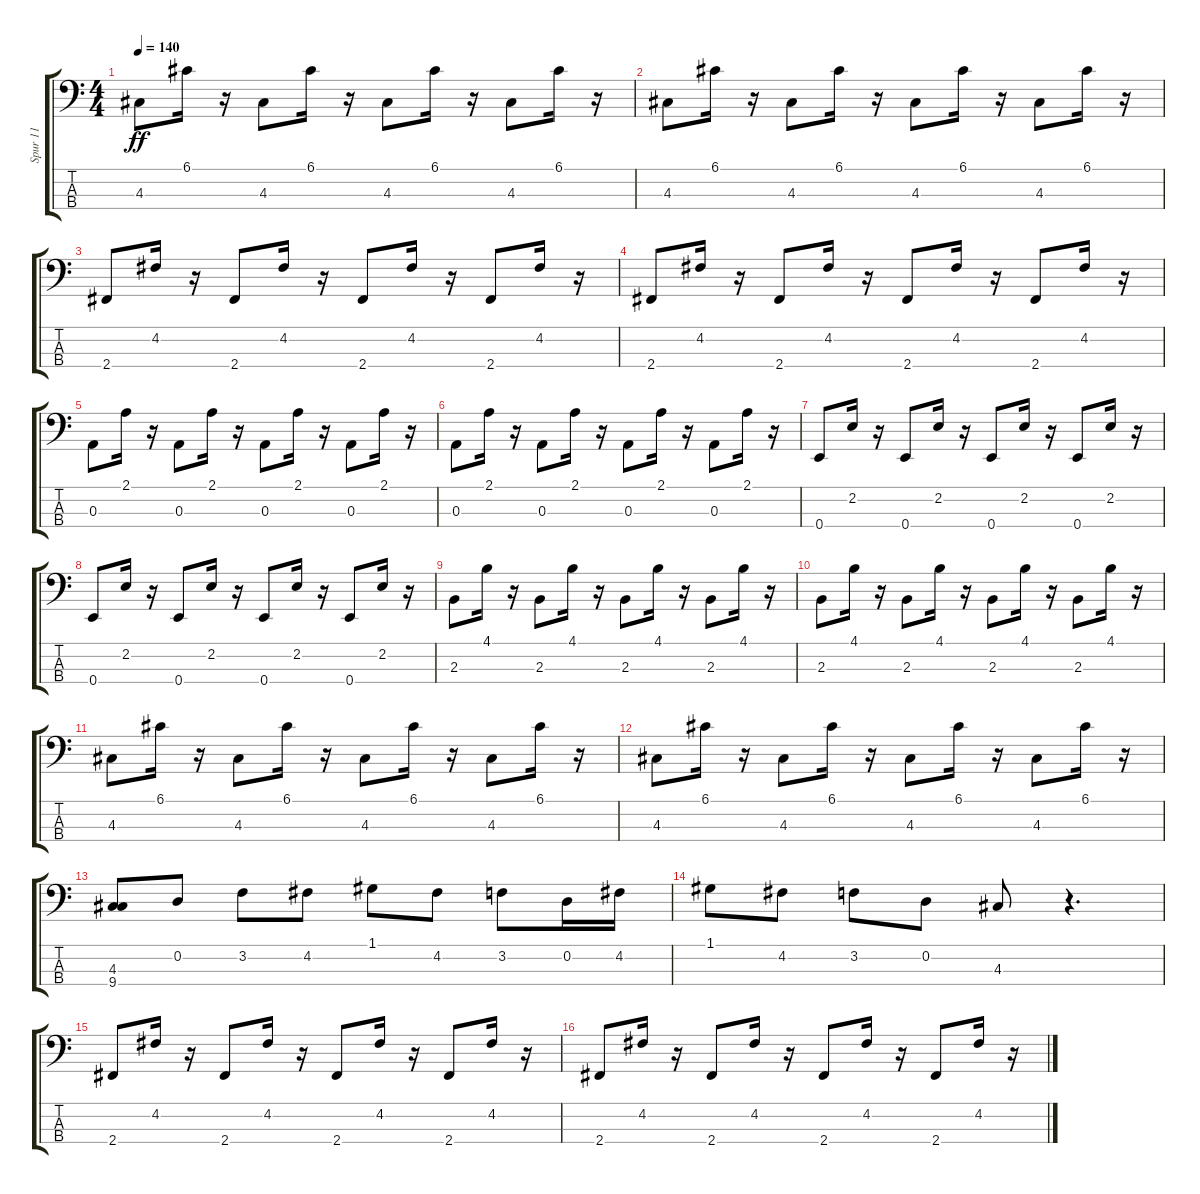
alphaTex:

\track ("Spur 11" "Spur 11") {instrument slapbass1}
\staff {score tabs}
\tuning (G2 D2 A1 E1) {hide}
\ts (4 4)
\tempo 140
\clef f4
\ks c
4.3.8{dy ff} 6.1.16 r.16 4.3.8 6.1.16 r.16 4.3.8 6.1.16 r.16 4.3.8 6.1.16 r.16 |
4.3.8 6.1.16 r.16 4.3.8 6.1.16 r.16 4.3.8 6.1.16 r.16 4.3.8 6.1.16 r.16 |
2.4.8 4.2.16 r.16 2.4.8 4.2.16 r.16 2.4.8 4.2.16 r.16 2.4.8 4.2.16 r.16 |
2.4.8 4.2.16 r.16 2.4.8 4.2.16 r.16 2.4.8 4.2.16 r.16 2.4.8 4.2.16 r.16 |
0.3.8 2.1.16 r.16 0.3.8 2.1.16 r.16 0.3.8 2.1.16 r.16 0.3.8 2.1.16 r.16 |
0.3.8 2.1.16 r.16 0.3.8 2.1.16 r.16 0.3.8 2.1.16 r.16 0.3.8 2.1.16 r.16 |
0.4.8 2.2.16 r.16 0.4.8 2.2.16 r.16 0.4.8 2.2.16 r.16 0.4.8 2.2.16 r.16 |
0.4.8 2.2.16 r.16 0.4.8 2.2.16 r.16 0.4.8 2.2.16 r.16 0.4.8 2.2.16 r.16 |
2.3.8 4.1.16 r.16 2.3.8 4.1.16 r.16 2.3.8 4.1.16 r.16 2.3.8 4.1.16 r.16 |
2.3.8 4.1.16 r.16 2.3.8 4.1.16 r.16 2.3.8 4.1.16 r.16 2.3.8 4.1.16 r.16 |
4.3.8 6.1.16 r.16 4.3.8 6.1.16 r.16 4.3.8 6.1.16 r.16 4.3.8 6.1.16 r.16 |
4.3.8 6.1.16 r.16 4.3.8 6.1.16 r.16 4.3.8 6.1.16 r.16 4.3.8 6.1.16 r.16 |
(4.3 9.4).8 0.2.8 3.2.8 4.2.8 1.1.8 4.2.8 3.2.8 0.2.16 4.2.16 |
1.1.8 4.2.8 3.2.8 0.2.8 4.3.8 r.4{d} |
2.4.8 4.2.16 r.16 2.4.8 4.2.16 r.16 2.4.8 4.2.16 r.16 2.4.8 4.2.16 r.16 |
2.4.8 4.2.16 r.16 2.4.8 4.2.16 r.16 2.4.8 4.2.16 r.16 2.4.8 4.2.16 r.16
